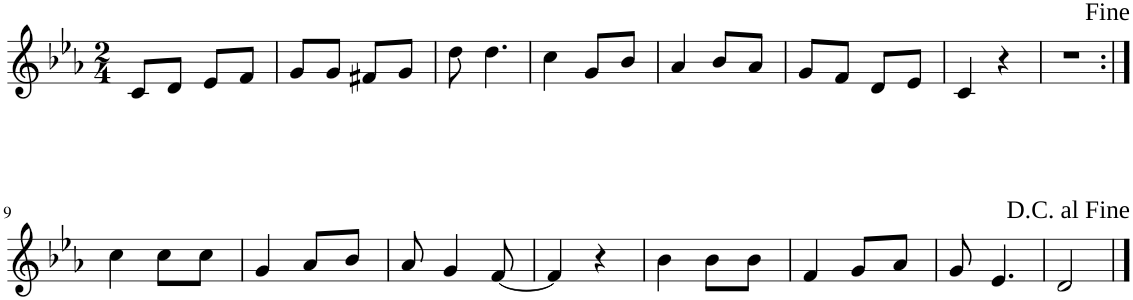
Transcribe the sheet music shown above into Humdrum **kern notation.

**kern
*part1
*staff1
*I"Voice
*clefG2
*k[b-e-a-]
*M2/4
=1
8c/L
8d/J
8e-/L
8f/J
=2
8g/L
8g/J
8f#X/L
8g/J
=3
8dd\
4.dd\
=4
4cc\
8g/L
8b-/J
=5
4a-/
8b-/L
8a-/J
=6
8g/L
8f/J
8d/L
8e-/J
=7
4c/
4r
=8
2r
!LO:TX:a:t=<font face="Times New Roman"/>Fine
!!LO:LB:g=z
=9:|!
4cc\
8cc\L
8cc\J
=10
4g/
8a-/L
8b-/J
=11
8a-/
4g/
[8f/
=12
4f/]
4r
=13
4b-\
8b-\L
8b-\J
=14
4f/
8g/L
8a-/J
=15
8g/
4.e-/
=16
2d/
!LO:TX:a:t=<font face="Times New Roman"/>D.C. al Fine
==
*-
